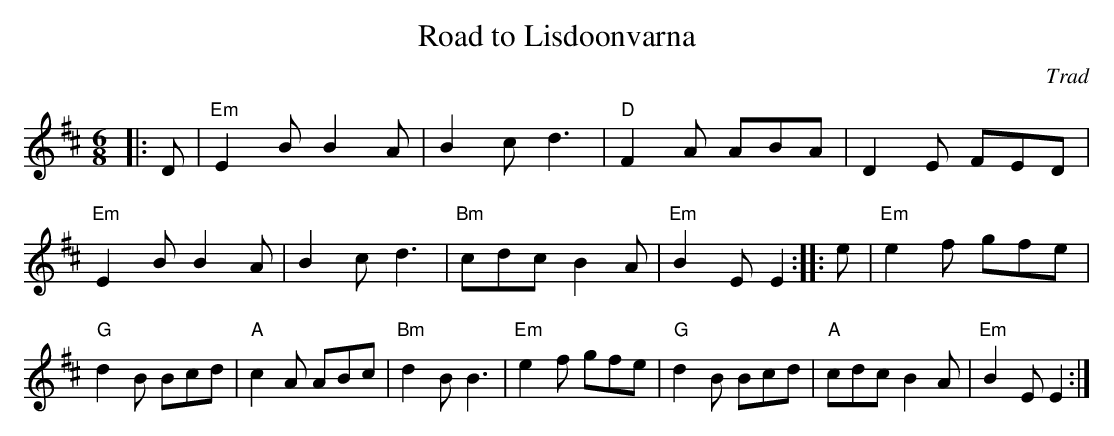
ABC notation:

X:1
T:Road to Lisdoonvarna
C:Trad
M:6/8
L:1/8
E:15
K:D
|:D|"Em"E2 B B2 A|B2 c d3|"D"F2 A ABA|D2 E FED|\
"Em"E2 B B2 A|B2 c d3|"Bm"cdc B2 A|"Em"B2 E E2::\
e|"Em"e2 f gfe|"G"d2 B Bcd|"A"c2 A ABc|"Bm"d2 B B3|\
"Em"e2 f gfe|"G"d2 B Bcd|"A"cdc B2 A|"Em"B2 E E2:|**
